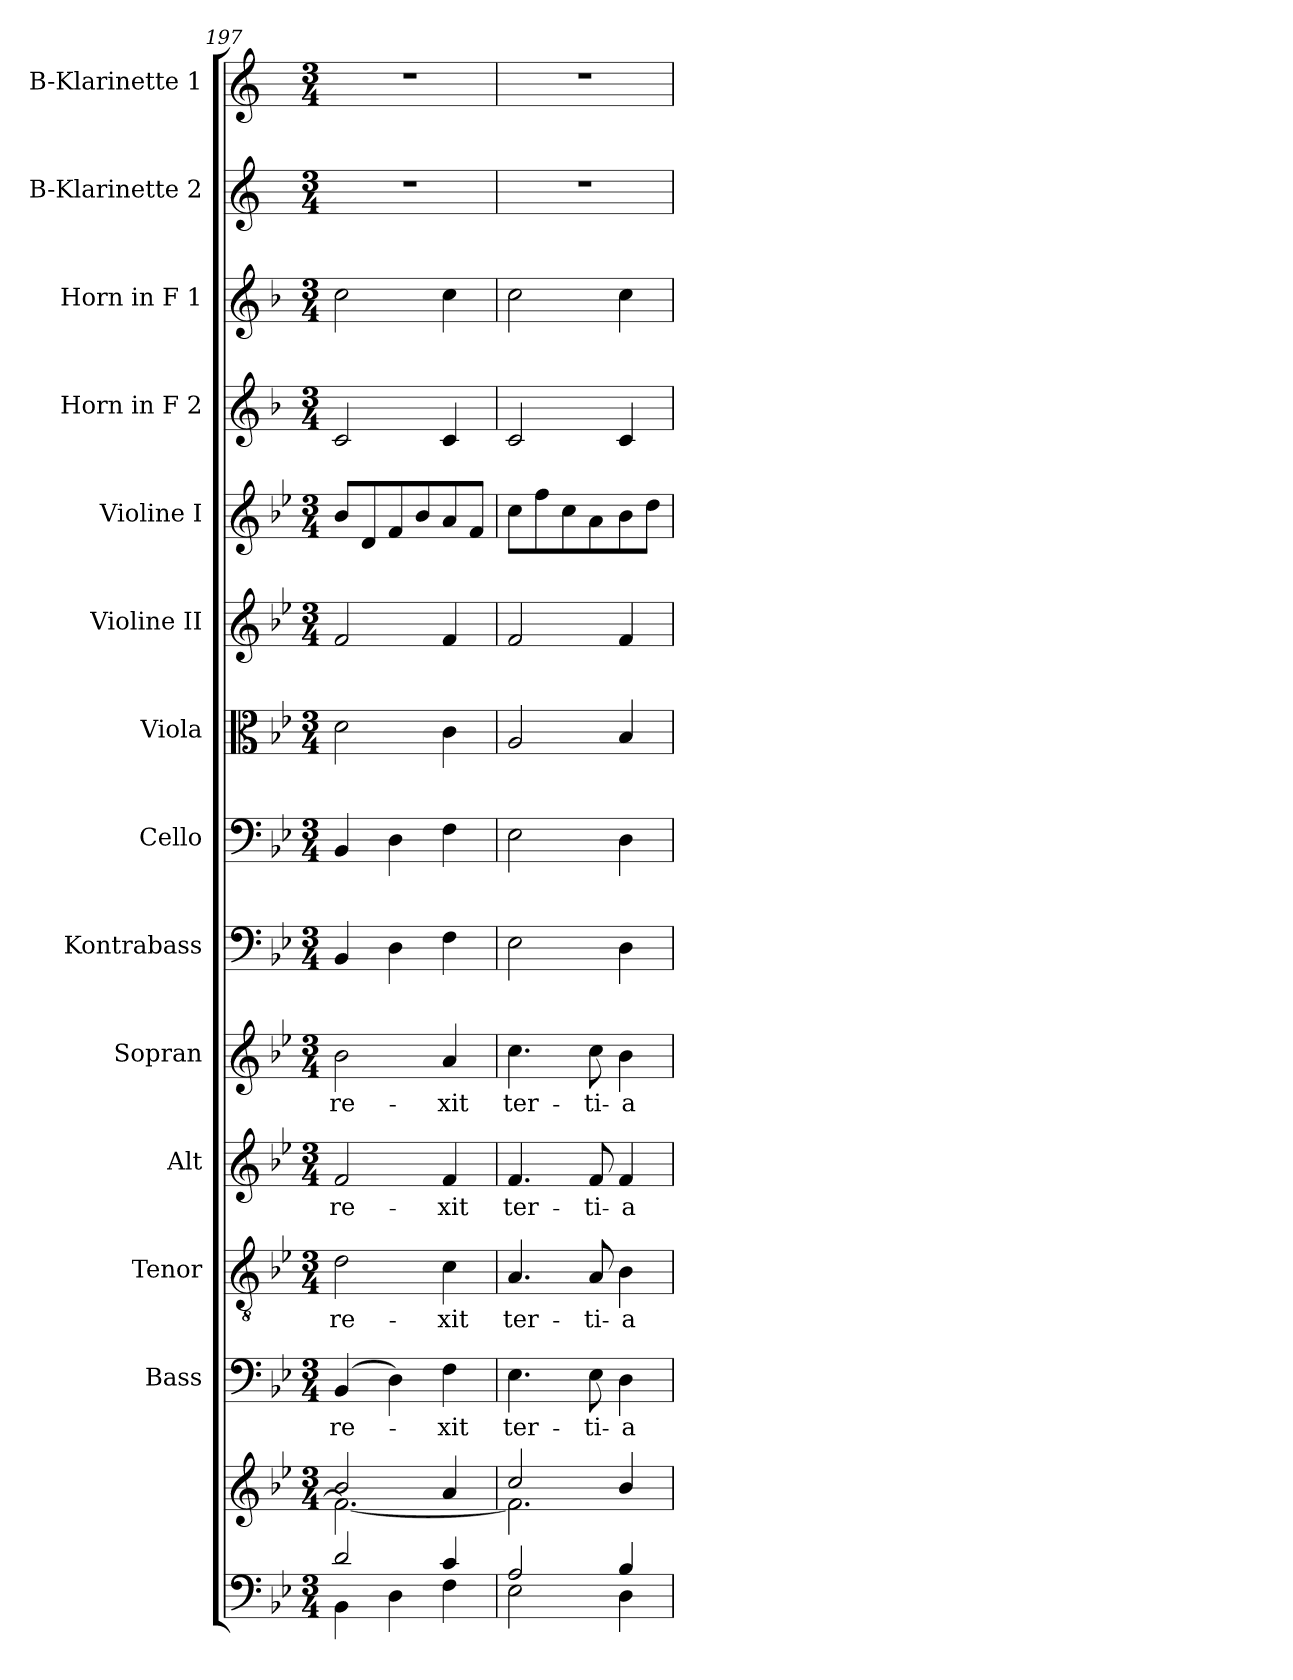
**kern	**kern	**kern	**text	**kern	**text	**kern	**text	**kern	**text	**kern	**kern	**kern	**kern	**kern	**kern	**kern	**kern	**kern
*part14	*part14	*part13	*part13	*part12	*part12	*part11	*part11	*part10	*part10	*part9	*part8	*part7	*part6	*part5	*part4	*part3	*part2	*part1
*staff15	*staff14	*staff13	*staff13	*staff12	*staff12	*staff11	*staff11	*staff10	*staff10	*staff9	*staff8	*staff7	*staff6	*staff5	*staff4	*staff3	*staff2	*staff1
*	*	*I"Bass	*	*I"Tenor	*	*I"Alt	*	*I"Sopran	*	*I"Kontrabass	*I"Cello	*I"Viola	*I"Violine II	*I"Violine I	*I"Horn in F 2	*I"Horn in F 1	*I"B-Klarinette 2	*I"B-Klarinette 1
*	*	*I'B.	*	*I'T.	*	*I'A.	*	*I'S.	*	*I'Kb.	*	*I'Vla.	*I'Vl. II	*I'Vl. I	*	*	*I'B Kl. 2	*I'B Kl. 1
*clefF4	*clefG2	*clefF4	*	*clefGv2	*	*clefG2	*	*clefG2	*	*clefF4	*clefF4	*clefC3	*clefG2	*clefG2	*clefG2	*clefG2	*clefG2	*clefG2
*	*	*	*	*	*	*	*	*	*	*ITrd7c12	*	*	*	*	*ITrd4c7	*ITrd4c7	*ITrd1c2	*ITrd1c2
*k[b-e-]	*k[b-e-]	*k[b-e-]	*	*k[b-e-]	*	*k[b-e-]	*	*k[b-e-]	*	*k[b-e-]	*k[b-e-]	*k[b-e-]	*k[b-e-]	*k[b-e-]	*k[b-e-]	*k[b-e-]	*k[b-e-]	*k[b-e-]
*B-:	*B-:	*B-:	*	*B-:	*	*B-:	*	*B-:	*	*B-:	*B-:	*B-:	*B-:	*B-:	*B-:	*B-:	*B-:	*B-:
*M3/4	*M3/4	*M3/4	*	*M3/4	*	*M3/4	*	*M3/4	*	*M3/4	*M3/4	*M3/4	*M3/4	*M3/4	*M3/4	*M3/4	*M3/4	*M3/4
=197	=197	=197	=197	=197	=197	=197	=197	=197	=197	=197	=197	=197	=197	=197	=197	=197	=197	=197
*^	*^	*	*	*	*	*	*	*	*	*	*	*	*	*	*	*	*	*
!	!	!	!	!	!LO:LY:b	!	!LO:LY:b	!	!LO:LY:b	!	!LO:LY:b	!	!	!	!	!	!	!	!	!
2d/	4BB-\	2b-/	2.f\_	(4BB-/	-re-	2d\	-re-	2f/	-re-	2b-\	-re-	4BBB-/	4BB-/	2d\	2f/	8b-/L	2F/	2f\	2.r	2.r
.	.	.	.	.	.	.	.	.	.	.	.	.	.	.	.	8d/	.	.	.	.
.	4D\	.	.	4D\)	.	.	.	.	.	.	.	4DD\	4D\	.	.	8f/	.	.	.	.
.	.	.	.	.	.	.	.	.	.	.	.	.	.	.	.	8b-/	.	.	.	.
!	!	!	!	!	!LO:LY:b	!	!LO:LY:b	!	!LO:LY:b	!	!LO:LY:b	!	!	!	!	!	!	!	!	!
4c/	4F\	4a/	.	4F\	-xit	4c\	-xit	4f/	-xit	4a/	-xit	4FF\	4F\	4c\	4f/	8a/	4F/	4f\	.	.
.	.	.	.	.	.	.	.	.	.	.	.	.	.	.	.	8f/J	.	.	.	.
=198	=198	=198	=198	=198	=198	=198	=198	=198	=198	=198	=198	=198	=198	=198	=198	=198	=198	=198	=198	=198
!	!	!	!	!	!LO:LY:b	!	!LO:LY:b	!	!LO:LY:b	!	!LO:LY:b	!	!	!	!	!	!	!	!	!
2A/	2E-\	2cc/	2.f\]	4.E-\	ter-	4.A/	ter-	4.f/	ter-	4.cc\	ter-	2EE-\	2E-\	2A/	2f/	8cc\L	2F/	2f\	2.r	2.r
.	.	.	.	.	.	.	.	.	.	.	.	.	.	.	.	8ff\	.	.	.	.
.	.	.	.	.	.	.	.	.	.	.	.	.	.	.	.	8cc\	.	.	.	.
!	!	!	!	!	!LO:LY:b	!	!LO:LY:b	!	!LO:LY:b	!	!LO:LY:b	!	!	!	!	!	!	!	!	!
.	.	.	.	8E-\	-ti-	8A/	-ti-	8f/	-ti-	8cc\	-ti-	.	.	.	.	8a\	.	.	.	.
!	!	!	!	!	!LO:LY:b	!	!LO:LY:b	!	!LO:LY:b	!	!LO:LY:b	!	!	!	!	!	!	!	!	!
4B-/	4D\	4b-/	.	4D\	-a	4B-\	-a	4f/	-a	4b-\	-a	4DD\	4D\	4B-/	4f/	8b-\	4F/	4f\	.	.
.	.	.	.	.	.	.	.	.	.	.	.	.	.	.	.	8dd\J	.	.	.	.
*v	*v	*	*	*	*	*	*	*	*	*	*	*	*	*	*	*	*	*	*	*
*	*v	*v	*	*	*	*	*	*	*	*	*	*	*	*	*	*	*	*	*
=	=	=	=	=	=	=	=	=	=	=	=	=	=	=	=	=	=	=
*-	*-	*-	*-	*-	*-	*-	*-	*-	*-	*-	*-	*-	*-	*-	*-	*-	*-	*-
